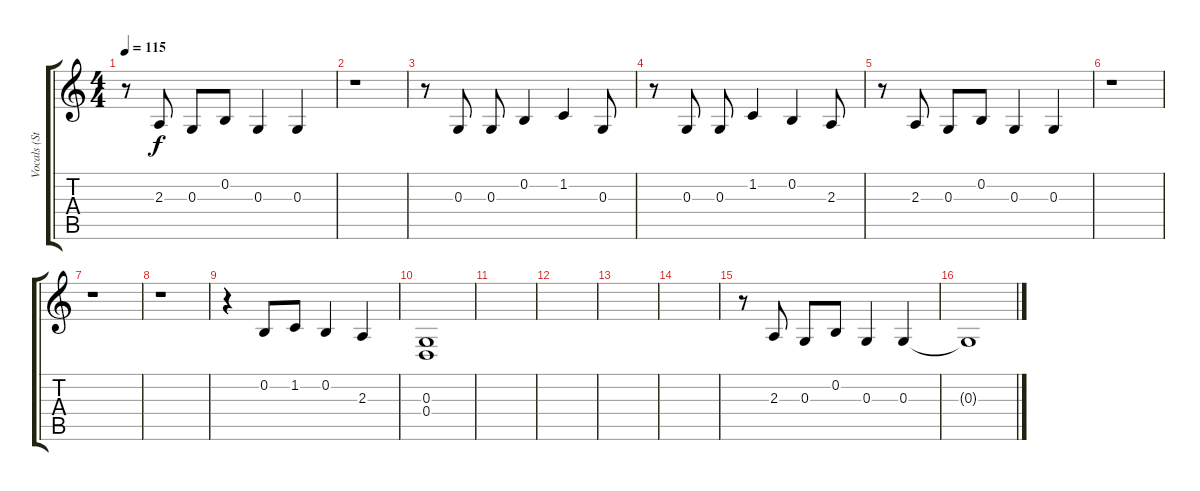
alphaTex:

\track ("Vocals (Sting)" "Vocals (St") {instrument oboe}
\staff {score tabs}
\tuning (E4 B3 G3 D3 A2 E2) {hide}
\ts (4 4)
\tempo 115
\clef g2
\ks c
r.8{dy f} 2.3.8 0.3.8 0.2.8 0.3.4 0.3.4 |
r.1 |
r.8 0.3.8 0.3.8 0.2.4 1.2.4 0.3.8 |
r.8 0.3.8 0.3.8 1.2.4 0.2.4 2.3.8 |
r.8 2.3.8 0.3.8 0.2.8 0.3.4 0.3.4 |
r.1 |
r.1 |
r.1 |
r.4 0.2.8 1.2.8 0.2.4 2.3.4 |
(0.3 0.4).1 |
|
|
|
|
r.8 2.3.8 0.3.8 0.2.8 0.3.4 0.3.4 |
0.3{t}.1
